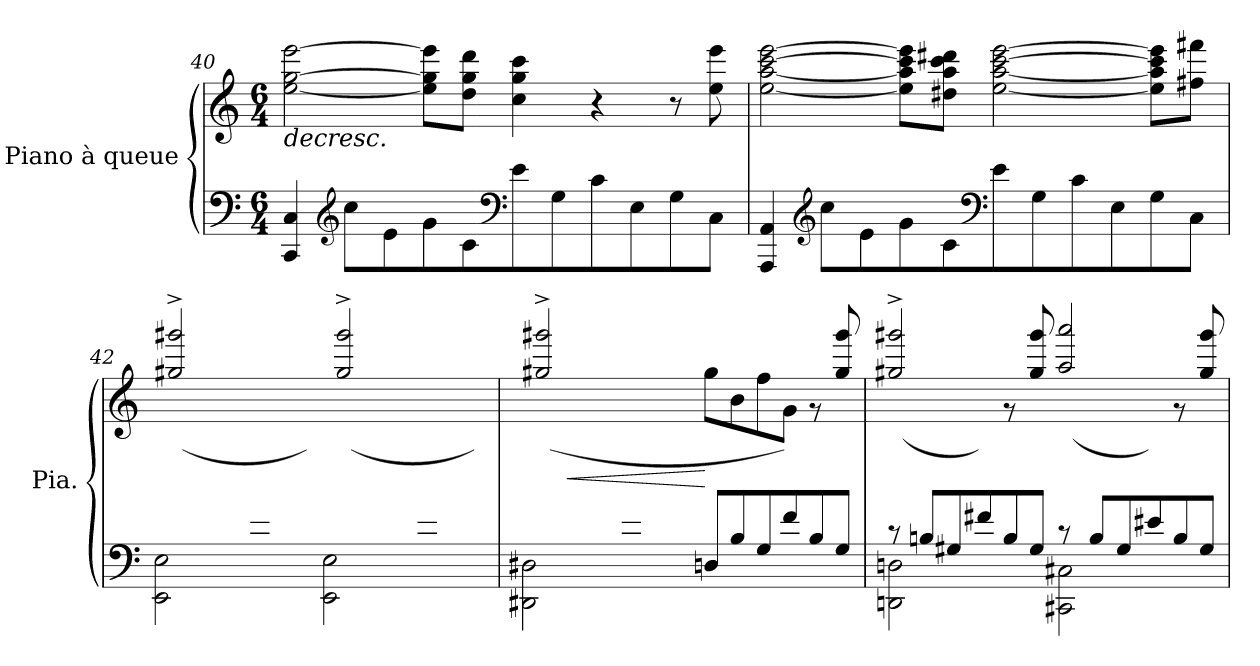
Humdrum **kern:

**kern	**kern	**dynam
*part1	*part1	*part1
*staff2	*staff1	*staff1/2
*I"Piano à queue	*	*
*I'Pia.	*	*
*clefF4	*clefG2	*
*k[]	*k[]	*
*M6/4	*M6/4	*
=40	=40	=40
!	!	!LO:HP:b
4CC/ 4C/	[2ee\ [2gg\ [2eee\	>
*clefG2	*	*
8cc\L	.	.
8e\	.	.
8g\	8ee\] 8gg\] 8eee\]L	.
8c\	8dd\ 8gg\ 8ddd\J	.
*clefF4	*	*
8e\	4cc\ 4gg\ 4ccc\	.
8G\	.	.
8c\	4r	.
8E\	.	.
8G\	8r	.
8C\J	8ee\ 8eee\	.
=41	=41	=41
4AAA/ 4AA/	[2ee\ [2aa\ [2ccc\ [2eee\	.
*clefG2	*	*
8cc\L	.	.
8e\	.	.
8g\	8ee\] 8aa\] 8ccc\] 8eee\]L	.
8c\	8dd#X\ 8aa\ 8ccc\ 8ddd#X\J	.
*clefF4	*	*
8e\	[2ee\ [2aa\ [2ccc\ [2eee\	.
8G\	.	.
8c\	.	.
8E\	.	.
8G\	8ee\] 8aa\] 8ccc\] 8eee\]L	.
8C\J	8ff#X\ 8fff#X\J	.
!!LO:PB:g=z
=42	=42	=42
*^	*^	*
!	!	!	!	!LO:DY:b
8E/Lyy	2EE\ 2E\	2gg#X/^ 2ggg#X/^	(>8gg#\Lyy	other-dynamics
8B/	.	.	8b\	.
8G#X/	.	.	8ee\	.
8e/	.	.	8g#X\	.
8B/	4ryy	4ryy	8b\	.
8G#/J	.	.	8ee\J)	.
8E/Lyy	2EE\ 2E\	2gg#/^ 2ggg#/^	(>8gg#\Lyy	.
8B/	.	.	8b\	.
8G#/	.	.	8ee\	.
8e/	.	.	8g#\	.
8B/	4ryy	4ryy	8b\	.
8G#/J	.	.	8ee\J)	.
=43	=43	=43	=43	=43
8D#X/Lyy	2DD#X\ 2D#\	2gg#X/^ 2ggg#X/^	(>8gg#\Lyy	.
!	!	!	!	!LO:HP:b
8B#X/	.	.	8b#X\	<
8G#X/	.	.	8ff#X\	.
8f#X/	.	.	8g#X\	.
8B#/	1ryy	2ryy	8b#\	.
8G#/J	.	.	8ff#\J	.
8Dn/L	.	.	8gg#\L	[
8B#/	.	.	8b#\	.
8G#/	.	4ryy	8ff#\	.
8f#/	.	.	8g#\J)	.
8B#/	.	8rg	4ryy	.
8G#/J	.	8gg#/ 8ggg#/	.	]
=44	=44	=44	=44	=44
8r	2DDn\ 2Dn\	2gg#X/^ 2ggg#X/^	(>8gg#\Lyy	.
8Bn/L	.	.	8bn\	.
8G#X/	.	.	8ff#X\	.
8f#X/	.	.	8g#X\J)	.
8B/	4ryy	8rg	4ryy	.
8G#/J	.	8gg#/ 8ggg#/	.	.
8r	2CC#X\ 2C#X\	2aa/ 2aaa/	(>8aa\Lyy	.
8B/L	.	.	8b\	.
8G#/	.	.	8ee#X\	.
8e#X/	.	.	8g#X\J)	.
8B/	4ryy	8rg	4ryy	.
8G#/J	.	8gg#/ 8ggg#/	.	.
*v	*v	*	*	*
*	*v	*v	*
=	=	=
*-	*-	*-
